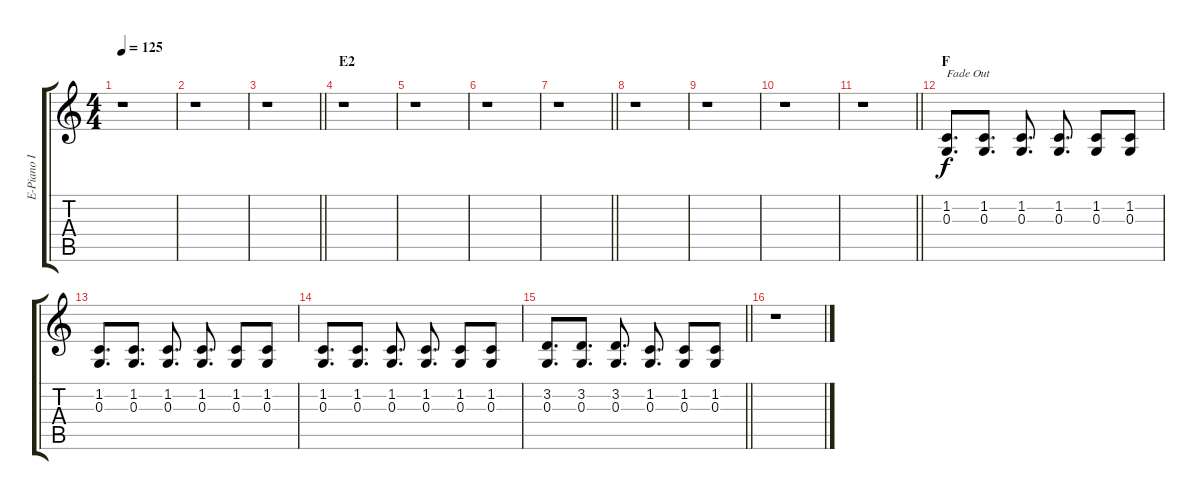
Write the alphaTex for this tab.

\track ("E-Piano I" "E-Piano I") {instrument harpsichord}
\staff {score tabs}
\tuning (E4 B3 G3 D3 A2 E2) {hide}
\ts (4 4)
\tempo 125
\clef g2
\ks c
r.1{dy f} |
r.1 |
\barLineRight lightlight
r.1 |
\section ("" "E2")
r.1 |
r.1 |
r.1 |
\barLineRight lightlight
r.1 |
r.1 |
r.1 |
r.1 |
\barLineRight lightlight
r.1 |
\section ("" "F")
(1.2 0.3).8{d txt "Fade Out"} (1.2 0.3).8{d} (1.2 0.3).8{d} (1.2 0.3).8{d} (1.2 0.3).8 (1.2 0.3).8 |
(1.2 0.3).8{d} (1.2 0.3).8{d} (1.2 0.3).8{d} (1.2 0.3).8{d} (1.2 0.3).8 (1.2 0.3).8 |
(1.2 0.3).8{d} (1.2 0.3).8{d} (1.2 0.3).8{d} (1.2 0.3).8{d} (1.2 0.3).8 (1.2 0.3).8 |
\barLineRight lightlight
(3.2 0.3).8{d} (3.2 0.3).8{d} (3.2 0.3).8{d} (1.2 0.3).8{d} (1.2 0.3).8 (1.2 0.3).8 |
r.1
